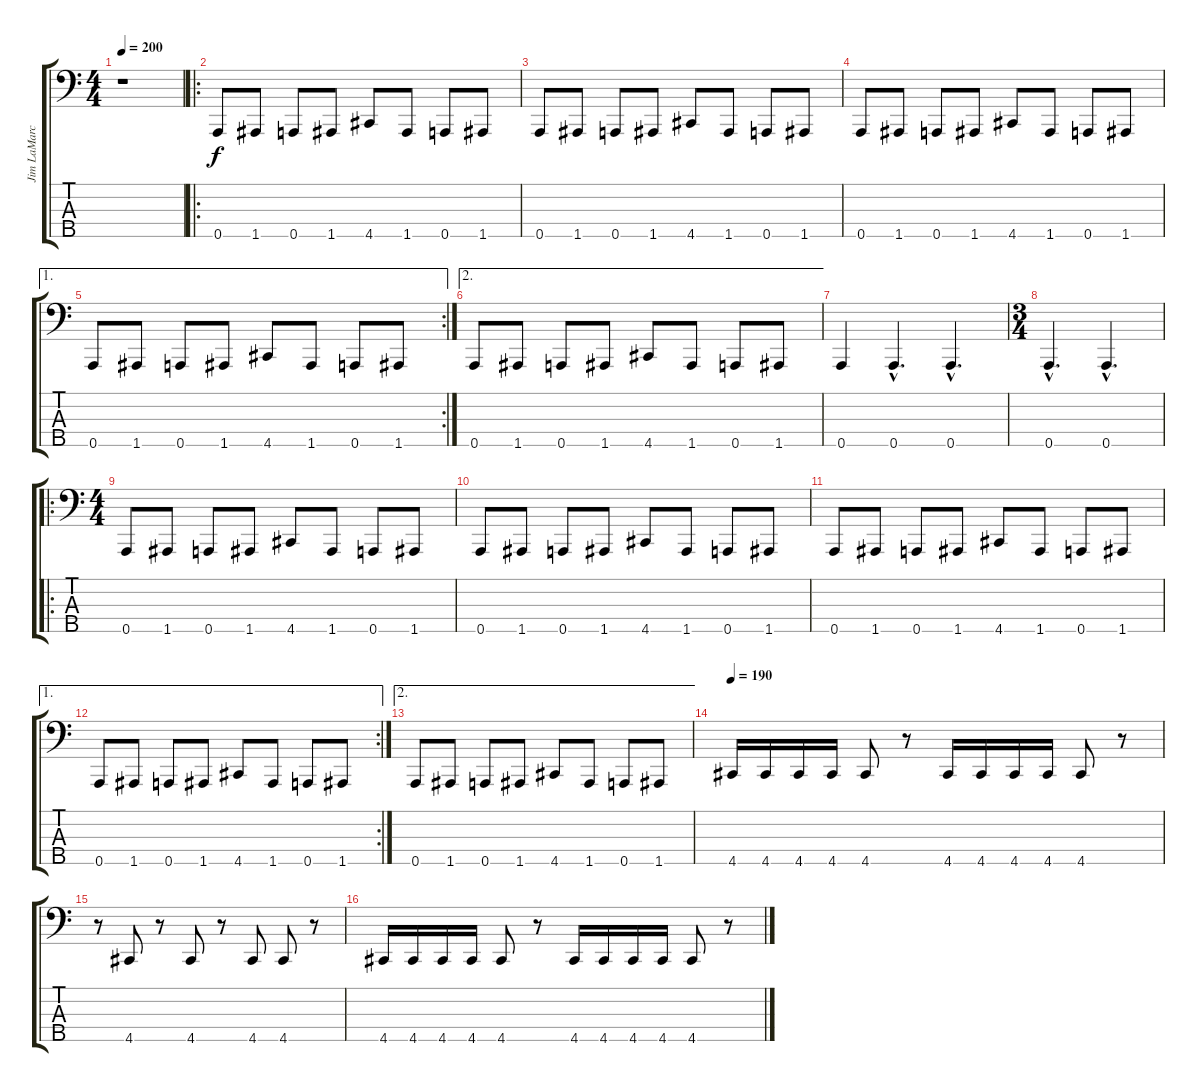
\track ("Jim LaMarca" "Jim LaMarc") {instrument electricbassfinger}
\staff {score tabs}
\tuning (G2 D2 A1 E1 A0) {hide}
\ts (4 4)
\tempo 200
\clef f4
\ks c
r.1{dy f} |
\ro
0.5.8 1.5.8 0.5.8 1.5.8 4.5.8 1.5.8 0.5.8 1.5.8 |
0.5.8 1.5.8 0.5.8 1.5.8 4.5.8 1.5.8 0.5.8 1.5.8 |
0.5.8 1.5.8 0.5.8 1.5.8 4.5.8 1.5.8 0.5.8 1.5.8 |
\ae 1
\rc 2
0.5.8 1.5.8 0.5.8 1.5.8 4.5.8 1.5.8 0.5.8 1.5.8 |
\ae 2
0.5.8 1.5.8 0.5.8 1.5.8 4.5.8 1.5.8 0.5.8 1.5.8 |
0.5.4 0.5{hac}.4{d} 0.5{hac}.4{d} |
\ts (3 4)
0.5{hac}.4{d} 0.5{hac}.4{d} |
\ro
\ts (4 4)
0.5.8 1.5.8 0.5.8 1.5.8 4.5.8 1.5.8 0.5.8 1.5.8 |
0.5.8 1.5.8 0.5.8 1.5.8 4.5.8 1.5.8 0.5.8 1.5.8 |
0.5.8 1.5.8 0.5.8 1.5.8 4.5.8 1.5.8 0.5.8 1.5.8 |
\ae 1
\rc 2
0.5.8 1.5.8 0.5.8 1.5.8 4.5.8 1.5.8 0.5.8 1.5.8 |
\ae 2
0.5.8 1.5.8 0.5.8 1.5.8 4.5.8 1.5.8 0.5.8 1.5.8 |
\tempo 190
4.5.16 4.5.16 4.5.16 4.5.16 4.5.8 r.8 4.5.16 4.5.16 4.5.16 4.5.16 4.5.8 r.8 |
r.8 4.5.8 r.8 4.5.8 r.8 4.5.8 4.5.8 r.8 |
4.5.16 4.5.16 4.5.16 4.5.16 4.5.8 r.8 4.5.16 4.5.16 4.5.16 4.5.16 4.5.8 r.8
